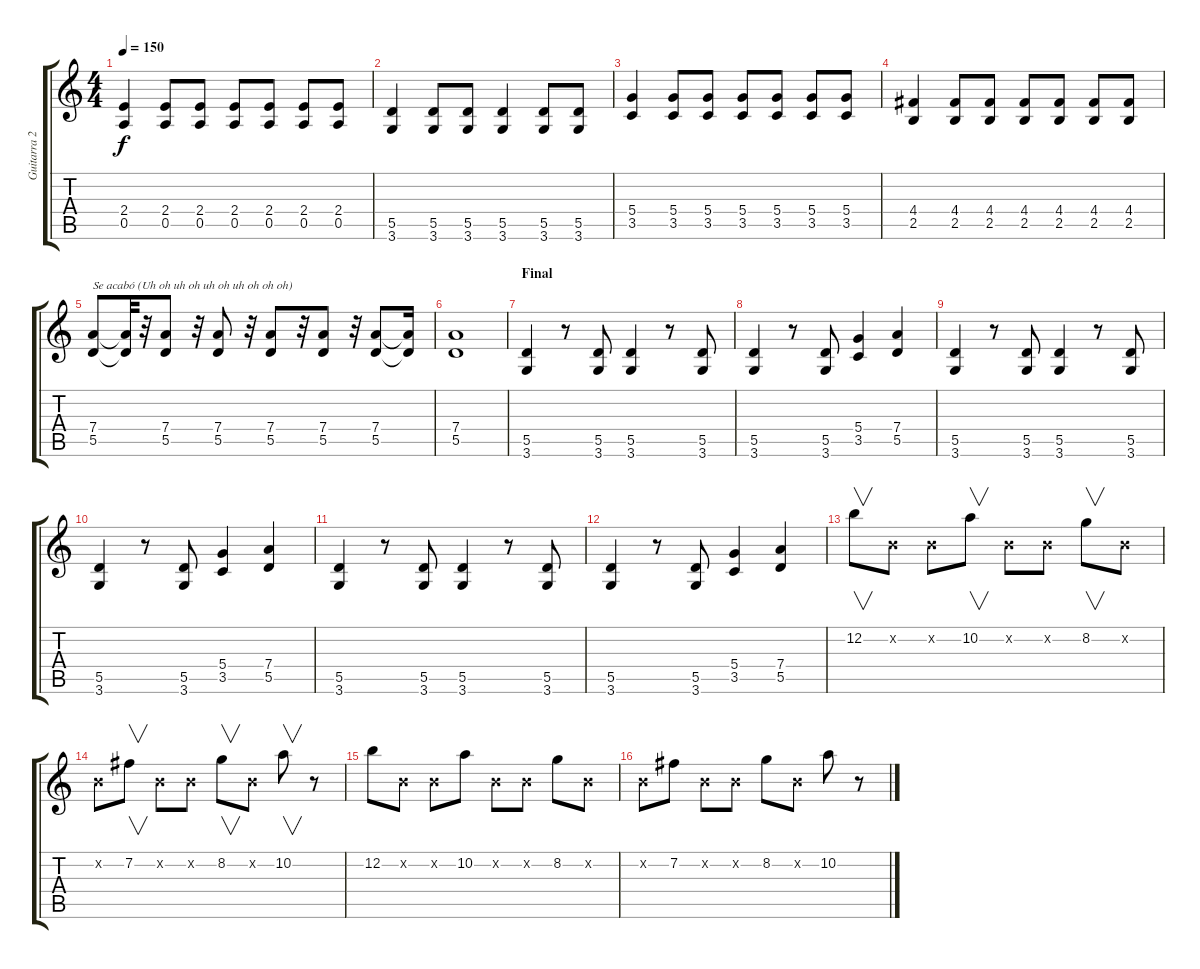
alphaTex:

\track ("Guitarra 2" "Guitarra 2") {instrument distortionguitar}
\staff {score tabs}
\tuning (E4 B3 G3 D3 A2 E2) {hide}
\ts (4 4)
\tempo 150
\clef g2
\ks c
(2.4 0.5).4{dy f} (2.4 0.5).8 (2.4 0.5).8 (2.4 0.5).8 (2.4 0.5).8 (2.4 0.5).8 (2.4 0.5).8 |
(5.5 3.6).4 (5.5 3.6).8 (5.5 3.6).8 (5.5 3.6).4 (5.5 3.6).8 (5.5 3.6).8 |
(5.4 3.5).4 (5.4 3.5).8 (5.4 3.5).8 (5.4 3.5).8 (5.4 3.5).8 (5.4 3.5).8 (5.4 3.5).8 |
(4.4 2.5).4 (4.4 2.5).8 (4.4 2.5).8 (4.4 2.5).8 (4.4 2.5).8 (4.4 2.5).8 (4.4 2.5).8 |
(7.4 5.5).8{txt "Se acabó (Uh oh uh oh uh oh uh oh oh oh)"} (7.4{t} 5.5{t}).32 r.32 (7.4 5.5).8 r.32 (7.4 5.5).8 r.32 (7.4 5.5).8 r.32 (7.4 5.5).8 r.32 (7.4 5.5).8 (7.4{t} 5.5{t}).16 |
(7.4 5.5).1 |
\section ("" "Final")
(5.5 3.6).4{volume 11 balance 8} r.8 (5.5 3.6).8 (5.5 3.6).4 r.8 (5.5 3.6).8 |
(5.5 3.6).4 r.8 (5.5 3.6).8 (5.4 3.5).4 (7.4 5.5).4 |
(5.5 3.6).4{volume 11 balance 8} r.8 (5.5 3.6).8 (5.5 3.6).4 r.8 (5.5 3.6).8 |
(5.5 3.6).4 r.8 (5.5 3.6).8 (5.4 3.5).4 (7.4 5.5).4 |
(5.5 3.6).4{volume 11 balance 8} r.8 (5.5 3.6).8 (5.5 3.6).4 r.8 (5.5 3.6).8 |
(5.5 3.6).4 r.8 (5.5 3.6).8 (5.4 3.5).4 (7.4 5.5).4 |
12.2.8{v volume 13 balance 16} 0.2{x}.8 0.2{x}.8 10.2.8{v} 0.2{x}.8 0.2{x}.8 8.2.8{v} 0.2{x}.8 |
0.2{x}.8 7.2.8{v} 0.2{x}.8 0.2{x}.8 8.2.8{v} 0.2{x}.8 10.2.8{v} r.8 |
12.2.8 0.2{x}.8 0.2{x}.8 10.2.8 0.2{x}.8 0.2{x}.8 8.2.8 0.2{x}.8 |
0.2{x}.8 7.2.8 0.2{x}.8 0.2{x}.8 8.2.8 0.2{x}.8 10.2.8 r.8
